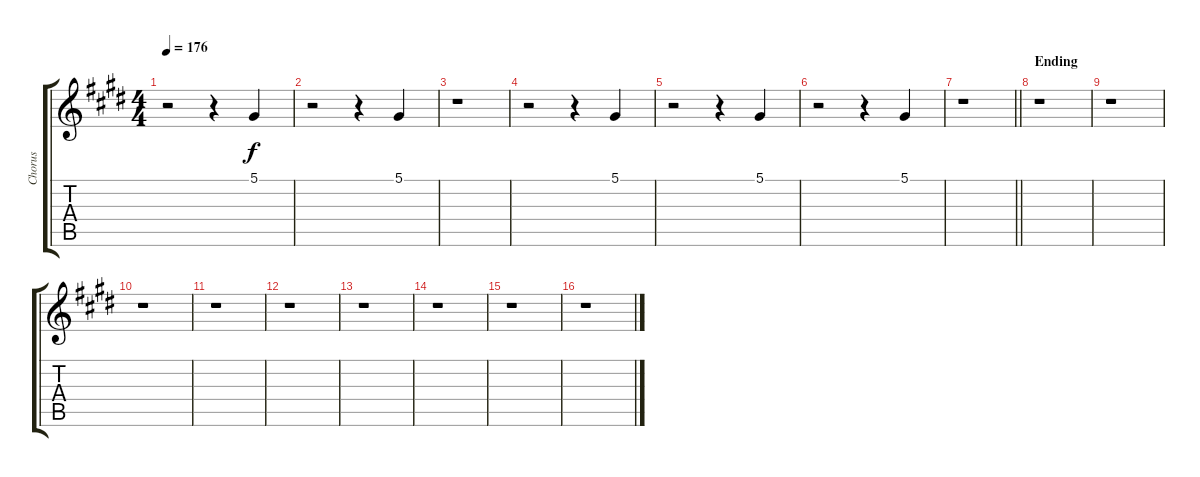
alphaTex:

\track ("Chorus" "Chorus") {instrument sopranosax}
\staff {score tabs}
\tuning (Eb4 Bb3 Gb3 Db3 Ab2 Eb2) {hide}
\ts (4 4)
\tempo 176
\clef g2
\ks c#minor
r.2{dy f} r.4 5.1.4 |
r.2 r.4 5.1.4 |
r.1 |
r.2 r.4 5.1.4 |
r.2 r.4 5.1.4 |
r.2 r.4 5.1.4 |
\barLineRight lightlight
r.1 |
\section ("" "Ending")
r.1 |
r.1 |
r.1 |
r.1 |
r.1 |
r.1 |
r.1 |
r.1 |
r.1
